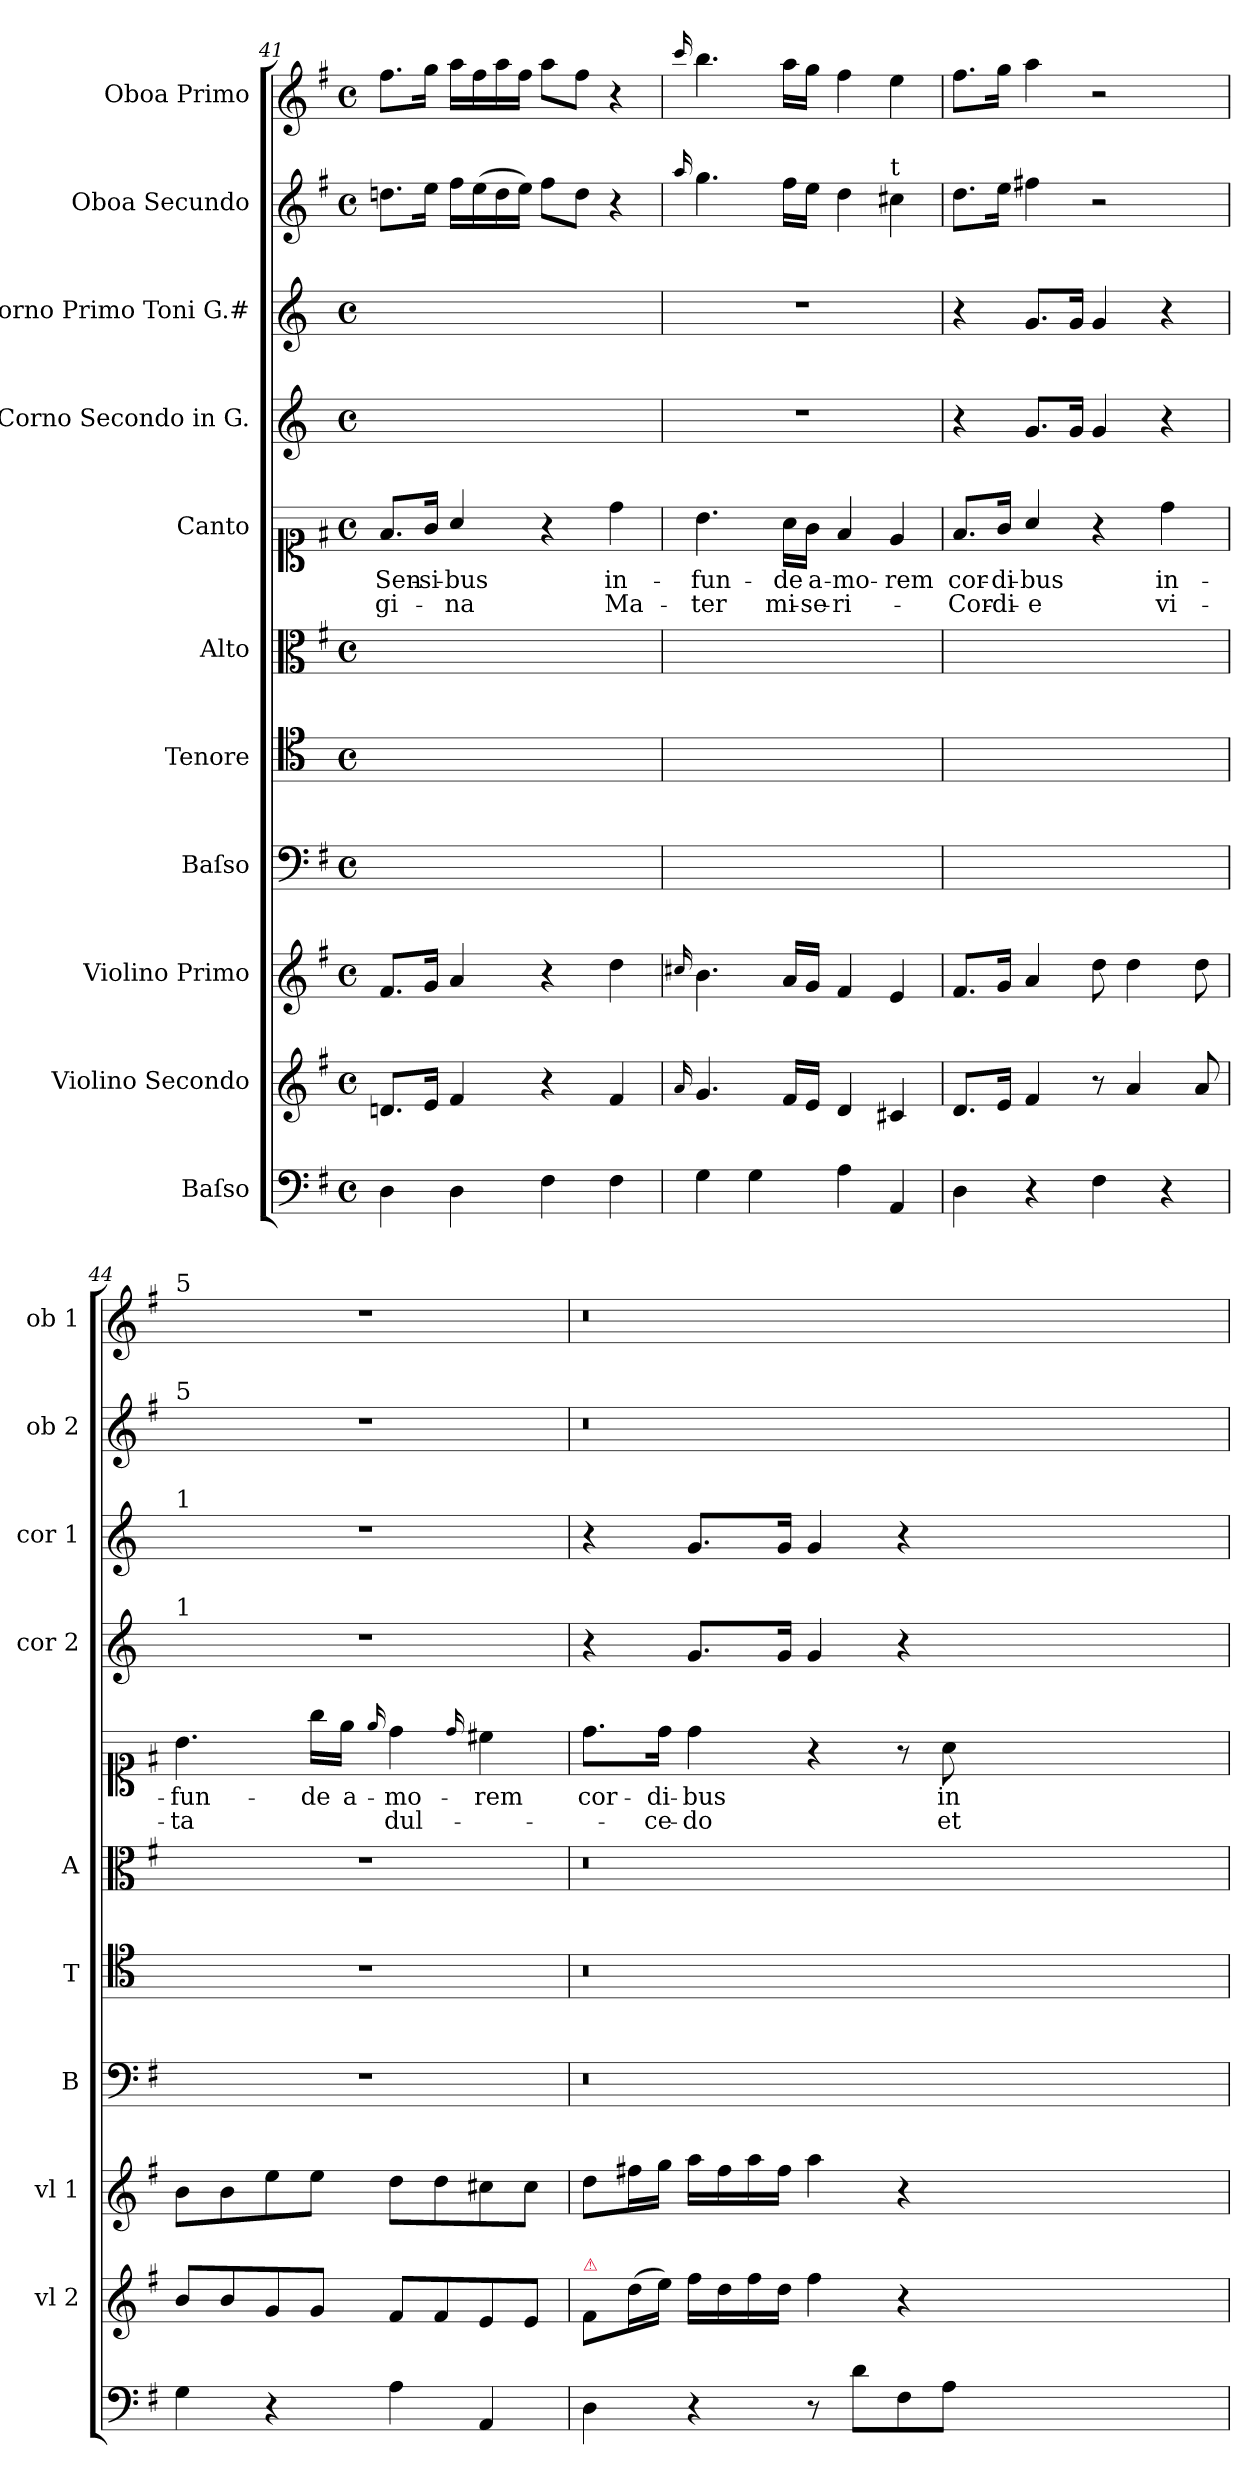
**kern	**kern	**kern	**kern	**kern	**kern	**kern	**text	**text	**kern	**kern	**kern	**kern
*part11	*part10	*part9	*part8	*part7	*part6	*part5	*part5	*part5	*part4	*part3	*part2	*part1
*staff11	*staff10	*staff9	*staff8	*staff7	*staff6	*staff5	*staff5	*staff5	*staff4	*staff3	*staff2	*staff1
*I"Baſso	*I"Violino Secondo	*I"Violino Primo	*I"Baſso	*I"Tenore	*I"Alto	*I"Canto	*	*	*I"Corno Secondo in G.	*I"Corno Primo Toni G.#	*I"Oboa Secundo	*I"Oboa Primo
*	*I'vl 2	*I'vl 1	*I'B	*I'T	*I'A	*	*	*	*I'cor 2	*I'cor 1	*I'ob 2	*I'ob 1
*clefF4	*clefG2	*clefG2	*clefF4	*clefC4	*clefC3	*clefC1	*	*	*clefG2	*clefG2	*clefG2	*clefG2
*	*	*	*	*	*	*	*	*	*ITrd3c5	*ITrd3c5	*	*
*k[f#]	*k[f#]	*k[f#]	*k[f#]	*k[]	*k[f#]	*k[f#]	*	*	*k[f#]	*k[f#]	*k[f#]	*k[f#]
*M4/4	*M4/4	*M4/4	*M4/4	*M4/4	*M4/4	*M4/4	*	*	*M4/4	*M4/4	*M4/4	*M4/4
*met(c)	*met(c)	*met(c)	*met(c)	*met(c)	*met(c)	*met(c)	*	*	*met(c)	*met(c)	*met(c)	*met(c)
=41	=41	=41	=41	=41	=41	=41	=41	=41	=41	=41	=41	=41
4D\	8.dn/L	8.f#/L	1ryy	1ryy	1ryy	8.f#/L	Sen-	-gi-	1ryy	1ryy	8.ddn\L	8.ff#\L
.	16e/Jk	16g/Jk	.	.	.	16g/Jk	-si-	.	.	.	16ee\Jk	16gg\Jk
4D\	4f#/	4a/	.	.	.	4a/	-bus	-na	.	.	16ff#\LL	16aa\LL
.	.	.	.	.	.	.	.	.	.	.	(16ee\	16ff#\
.	.	.	.	.	.	.	.	.	.	.	16dd\	16aa\
.	.	.	.	.	.	.	.	.	.	.	16ee\JJ)	16ff#\JJ
4F#\	4r	4r	.	.	.	4r	.	.	.	.	8ff#\L	8aa\L
.	.	.	.	.	.	.	.	.	.	.	8dd\J	8ff#\J
4F#\	4f#/	4dd\	.	.	.	4dd\	in-	Ma-	.	.	4r	4r
=42	=42	=42	=42	=42	=42	=42	=42	=42	=42	=42	=42	=42
.	16qqa/	16qqcc#X/	.	.	.	.	.	.	.	.	16qqaa/	16qqccc/
4G\	4.g/	4.b\	1ryy	1ryy	1ryy	4.b\	-fun-	-ter	1r	1r	4.gg\	4.bb\
4G\	.	.	.	.	.	.	.	.	.	.	.	.
.	16f#/LL	16a/LL	.	.	.	16a\LL	-de	mi-	.	.	16ff#\LL	16aa\LL
.	16e/JJ	16g/JJ	.	.	.	16g\JJ	a-	-se-	.	.	16ee\JJ	16gg\JJ
4A\	4d/	4f#/	.	.	.	4f#/	-mo-	-ri-	.	.	4dd\	4ff#\
!	!	!	!	!	!	!	!	!	!	!	!LO:TX:a:t=t	!
4AA/	4c#X/	4e/	.	.	.	4e/	-rem	.	.	.	4cc#X\	4ee\
=43	=43	=43	=43	=43	=43	=43	=43	=43	=43	=43	=43	=43
4D\	8.d/L	8.f#/L	1ryy	1ryy	1ryy	8.f#/L	cor-	-Cor-	4r	4r	8.dd\L	8.ff#\L
.	16e/Jk	16g/Jk	.	.	.	16g/Jk	-di-	-di-	.	.	16ee\Jk	16gg\Jk
4r	4f#/	4a/	.	.	.	4a/	-bus	-e	8.d/L	8.d/L	4ff#X\	4aa\
.	.	.	.	.	.	.	.	.	16d/Jk	16d/Jk	.	.
4F#\	8r	8dd\	.	.	.	4r	.	.	4d/	4d/	2r	2r
.	4a/	4dd\	.	.	.	.	.	.	.	.	.	.
4r	.	.	.	.	.	4dd\	in-	vi-	4r	4r	.	.
.	8a/	8dd\	.	.	.	.	.	.	.	.	.	.
=44	=44	=44	=44	=44	=44	=44	=44	=44	=44	=44	=44	=44
!	!	!	!	!	!	!	!	!	!	!	!	!LO:TX:a:t=5
!	!	!	!	!	!	!	!	!	!	!	!LO:TX:a:t=5	!
!	!	!	!	!	!	!	!	!	!	!LO:TX:a:t=1	!	!
!	!	!	!	!	!	!	!	!	!LO:TX:a:t=1	!	!	!
4G\	8b/L	8b\L	1r	1r	1r	4.b\	-fun-	-ta	1r	1r	1r	1r
.	8b/	8b\	.	.	.	.	.	.	.	.	.	.
4r	8g/	8ee\	.	.	.	.	.	.	.	.	.	.
.	8g/J	8ee\J	.	.	.	16gg\LL	-de	.	.	.	.	.
.	.	.	.	.	.	16ee\JJ	a-	.	.	.	.	.
.	.	.	.	.	.	16qqee/	.	.	.	.	.	.
4A\	8f#/L	8dd\L	.	.	.	4dd\	-mo-	dul-	.	.	.	.
.	8f#/	8dd\	.	.	.	.	.	.	.	.	.	.
.	.	.	.	.	.	16qqdd/	.	.	.	.	.	.
4AA/	8e/	8cc#X\	.	.	.	4cc#X\	-rem	.	.	.	.	.
.	8e/J	8cc#\J	.	.	.	.	.	.	.	.	.	.
=45	=45	=45	=45	=45	=45	=45	=45	=45	=45	=45	=45	=45
!	!LO:TX:a:color=crimson:t=⚠	!	!	!	!	!	!	!	!	!	!	!
4D\	8f#/L	8dd\L	0.r	0.r	0.r	8.dd\L	cor-	.	4r	4r	0.r	0.r
.	(16dd\L	16ff#X\L	.	.	.	.	.	.	.	.	.	.
.	16ee\JJ)	16gg\JJ	.	.	.	16dd\Jk	-di-	-ce-	.	.	.	.
4r	16ff#\LL	16aa\LL	.	.	.	4dd\	-bus	-do	8.d/L	8.d/L	.	.
.	16dd\	16ff#\	.	.	.	.	.	.	.	.	.	.
.	16ff#\	16aa\	.	.	.	.	.	.	.	.	.	.
.	16dd\JJ	16ff#\JJ	.	.	.	.	.	.	16d/Jk	16d/Jk	.	.
8r	4ff#\	4aa\	.	.	.	4r	.	.	4d/	4d/	.	.
8d\L	.	.	.	.	.	.	.	.	.	.	.	.
8F#\	4r	4r	.	.	.	8r	.	.	4r	4r	.	.
8A\J	.	.	.	.	.	8a\	in-	et	.	.	.	.
0ryy	0ryy	0ryy	.	.	.	0ryy	.	.	0ryy	0ryy	.	.
=	=	=	=	=	=	=	=	=	=	=	=	=
*-	*-	*-	*-	*-	*-	*-	*-	*-	*-	*-	*-	*-
